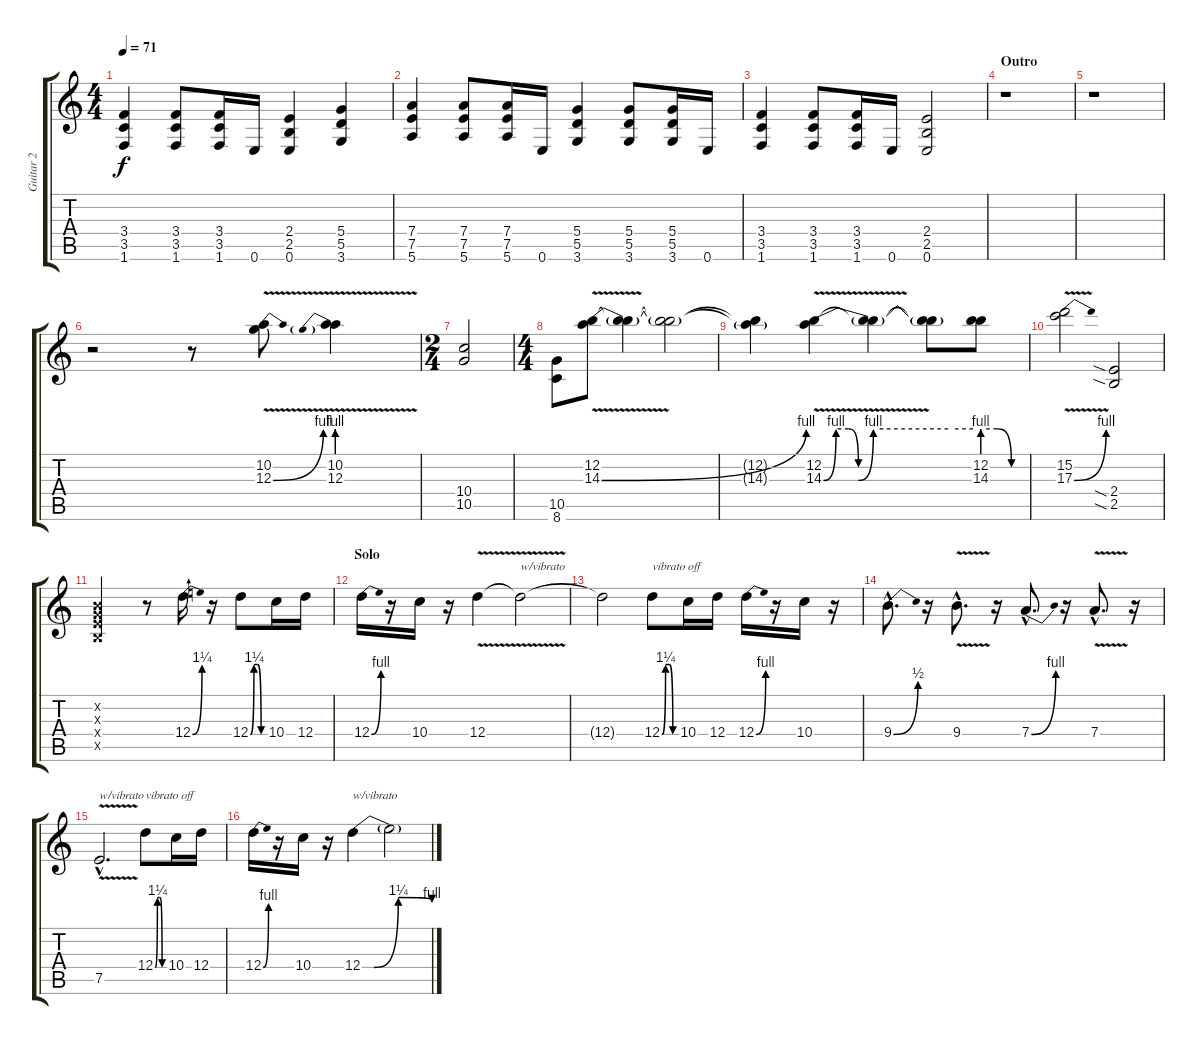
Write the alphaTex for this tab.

\track ("Guitar 2" "Guitar 2") {instrument distortionguitar}
\staff {score tabs}
\tuning (E4 B3 G3 D3 A2 E2) {hide}
\ts (4 4)
\tempo 71
\clef g2
\ks c
(3.4 3.5 1.6).4{dy f} (3.4 3.5 1.6).8 (3.4 3.5 1.6).16 0.6.16 (2.4 2.5 0.6).4 (5.4 5.5 3.6).4 |
(7.4 7.5 5.6).4 (7.4 7.5 5.6).8 (7.4 7.5 5.6).16 0.6.16 (5.4 5.5 3.6).4 (5.4 5.5 3.6).8 (5.4 5.5 3.6).16 0.6.16 |
(3.4 3.5 1.6).4 (3.4 3.5 1.6).8 (3.4 3.5 1.6).16 0.6.16 (2.4 2.5 0.6).2 |
\section ("" "Outro")
r.1 |
r.1 |
r.2 r.8 (10.2{v} 12.3{be (bend 0 0 60 4) v}).8 (10.2{v} 12.3{be (prebend 0 4 60 4) v}).4 |
\ts (2 4)
(10.4 10.5).2 |
\ts (4 4)
(10.5 8.6).8 (12.2{v} 14.3{be (bend 0 0 60 4) v}).8 (12.2{t} 14.3{t}).4 (12.2{t} 14.3{t}).2 |
(12.2{t} 14.3{t}).4 (12.2{v} 14.3{be (custom 0 0 5 4 10 4 14 0 20 4 50 4 60 4) v}).4 (12.2{t} 14.3{t}).4 (12.2{t} 14.3{t}).8 (12.2 14.3{be (custom 0 4 20 4 40 0 60 0)}).8 |
(15.2{v} 17.3{be (bend 0 0 60 4) v}).2 (2.4{sia} 2.5{sia}).2 |
(0.2{x} 0.3{x} 2.4{x} 2.5{x}).2 r.8 12.4{be (bend 0 0 60 5)}.16{volume 16 balance 8} r.16 12.4{be (custom 0 0 15 5 30 5 45 0 60 0)}.8 10.4.16 12.4.16 |
\section ("" "Solo")
12.4{be (bend 0 0 60 4)}.16 r.16 10.4.16 r.16 12.4{v}.4 12.4{t}.2{txt "w/vibrato"} |
12.4{t}.2 12.4{be (custom 0 0 15 5 30 5 45 0 60 0)}.8{txt "vibrato off"} 10.4.16 12.4.16 12.4{be (bend 0 0 60 4)}.16 r.16 10.4.16 r.16 |
9.4{be (bend 0 0 60 2) hac}.8{d} r.16 9.4{v hac}.8{d} r.16 7.4{be (bend 0 0 60 4) hac}.8{d} r.16 7.4{v hac}.8{d} r.16 |
7.5{v hac}.2{d txt "w/vibrato"} 12.4{be (custom 0 0 15 5 30 5 45 0 60 0)}.8{txt "vibrato off"} 10.4.16 12.4.16 |
12.4{be (bend 0 0 60 4)}.16 r.16 10.4.16 r.16 12.4{be (custom 0 0 10 0 31 5 60 4)}.4{txt "w/vibrato"} 12.4{t}.2
